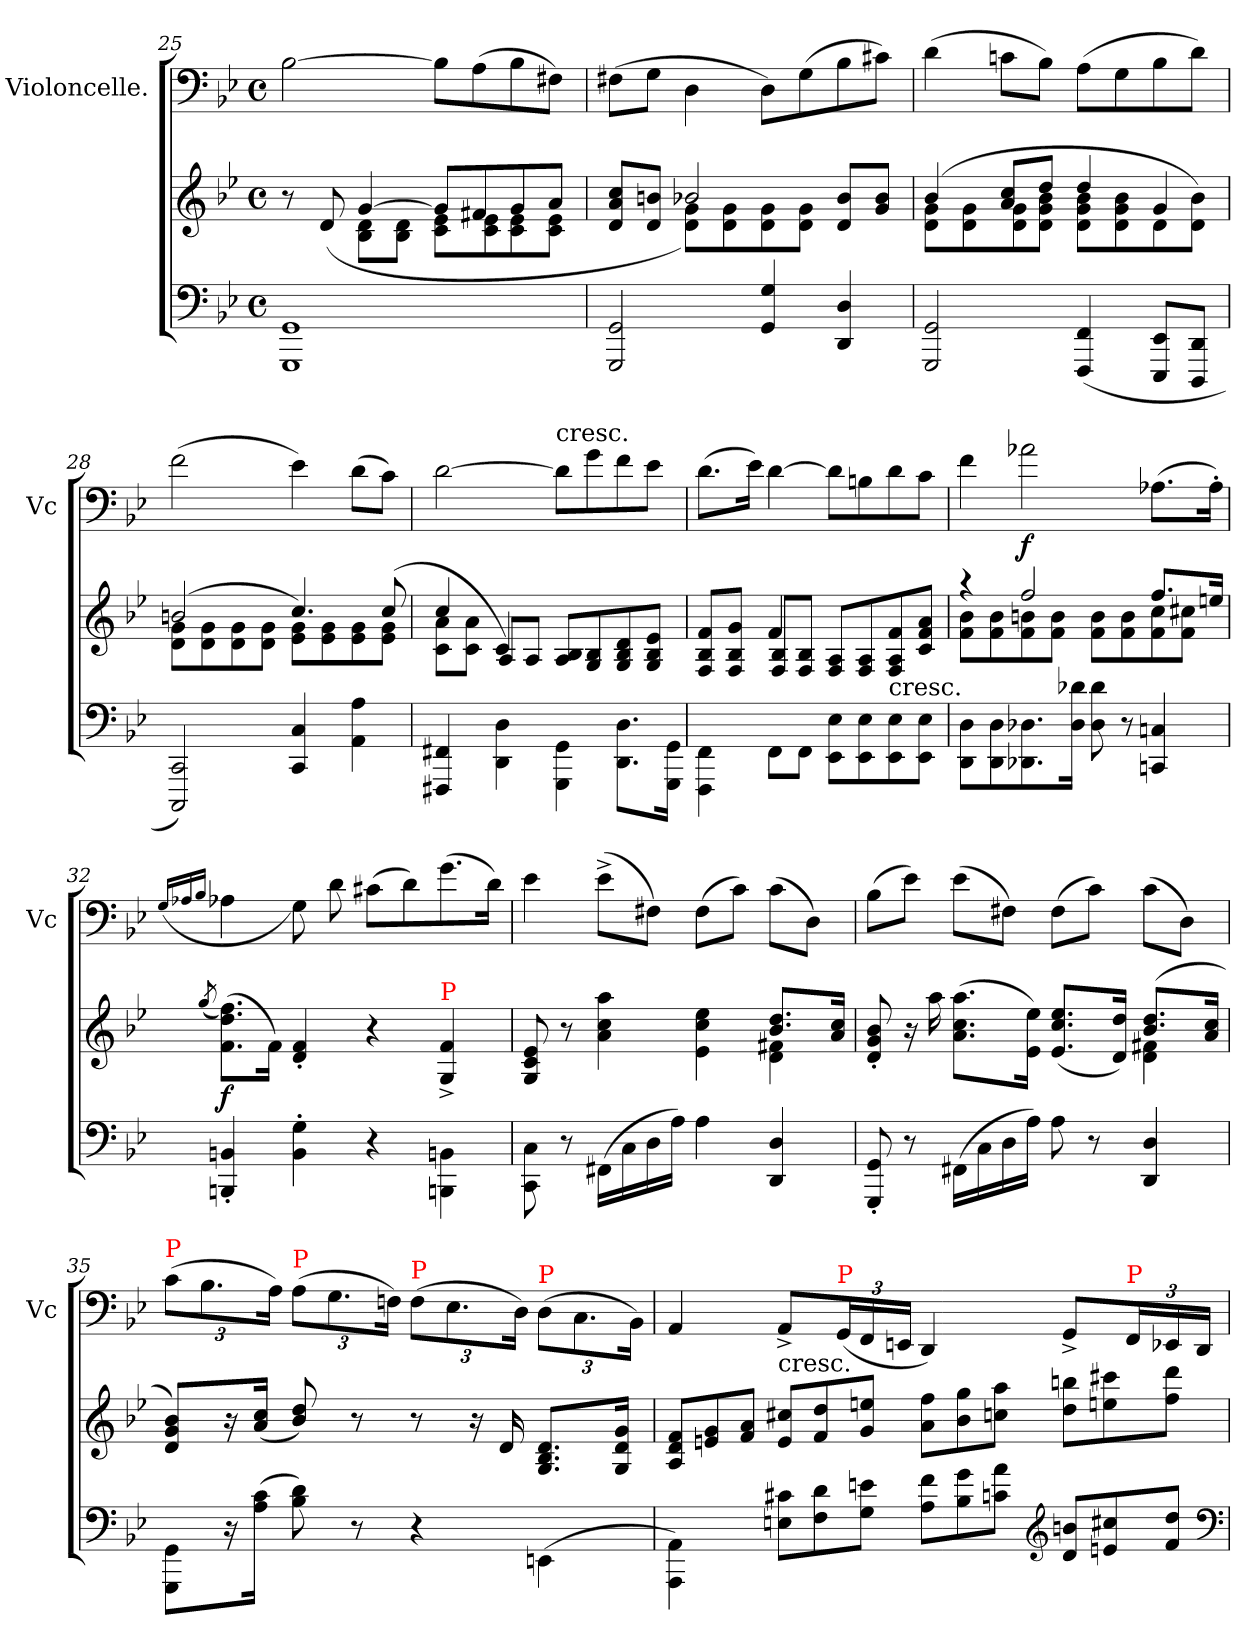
**kern	**kern	**dynam	**kern	**dynam
*part2	*part2	*part2	*part1	*part1
*staff3	*staff2	*staff2/3	*staff1	*staff1
*	*	*	*I"Violoncelle.	*
*	*	*	*I'Vc	*
*clefF4	*clefG2	*	*clefF4	*
*k[b-e-]	*k[b-e-]	*	*k[b-e-]	*
*M4/4	*M4/4	*	*M4/4	*
*met(c)	*met(c)	*	*met(c)	*
=25	=25	=25	=25	=25
*	*^	*	*	*
1GG 1GGG	8r	4ryy	.	[2B-!	.
.	(>8d	.	.	.	.
.	[4g	8d 8B-L	.	.	.
.	.	8d 8B-J	.	.	.
.	8gL]	8e- 8cL	.	8B-!L]	.
.	8f#X	8e- 8c	.	(>8A!	.
.	8g	8e- 8c	.	8B-!	.
.	8aJ	8e- 8cJ	.	8F#X!J)	.
=26	=26	=26	=26	=26	=26
2GG 2GGG	8cc 8a 8dL	4ryy	.	(>8F#X!L	.
.	8bn 8dJ	.	.	8G!J	.
.	2b-X	8g 8dL)	.	4D!	.
.	.	8g 8d	.	.	.
4G 4GG	.	8g 8d	.	8D!L)	.
.	.	8g 8dJ	.	(>8G!	.
4D 4DD	8b- 8dL	4ryy	.	8B-!	.
.	8b- 8gJ	.	.	8c#X!J)	.
=27	=27	=27	=27	=27	=27
2GG 2GGG	(>4b-	8g 8dL	.	(>4d!	.
.	.	8g 8d	.	.	.
.	8a 8ccL	8g 8d	.	8cn!L	.
.	8ddJ	8b- 8g 8dJ	.	8B-!J)	.
(<4FF 4FFF	4dd	8b- 8g 8dL	.	(>8A!L	.
.	.	8b- 8g 8d	.	8G!	.
8EE- 8EEE-L	4g	8d	.	8B-!	.
8DD 8DDDJ	.	8b- 8dJ)	.	8d!J)	.
=28	=28	=28	=28	=28	=28
2CC 2CCC)	(>2bn	8g 8dL	.	(>2f!	.
.	.	8g 8d	.	.	.
.	.	8g 8d	.	.	.
.	.	8g 8dJ	.	.	.
4C 4CC	4.cc	8g 8e-L)	.	4e-!)	.
.	.	8g 8e-	.	.	.
4A 4AA	.	8g 8e-	.	(>8d!L	.
.	(>8cc	8g 8e-J	.	8c!J)	.
=29	=29	=29	=29	=29	=29
4FF#X 4FFF#X	4cc	8a 8cL	.	[2d!	.
.	.	8a 8cJ	.	.	.
4D\ 4DD\	4c	8A/L)	.	.	.
.	.	8A/J	.	.	.
!	!	!	!	!LO:TX:t=cresc.	!
4GG\ 4GGG\	8B-/ 8A/L	2ryy	.	8d!L]	.
.	8B-/ 8G/	.	.	8g!	.
8.D\ 8.DD\L	8d/ 8B-/ 8G/	.	.	8f!	.
.	8e-/ 8B-/ 8G/J	.	.	8e-!J	.
16GG\ 16GGG\Jk	.	.	.	.	.
=30	=30	=30	=30	=30	=30
4FF\ 4FFF\	8f/ 8B-/ 8F/L	4ryy	.	(>8.d!L	.
.	8g/ 8B-/ 8F/J	.	.	.	.
.	.	.	.	16e-!Jk)	.
8FFL	4f	8B-/ 8F/L	.	[4d!	.
8FF\J	.	8B-/ 8F/J	.	.	.
8E-\ 8EE-\L	8A/ 8F/L	2ryy	.	8d!L]	.
8E- 8EE-	8A/ 8F/	.	.	8Bn!	.
!	!LO:TX:b:t=cresc.	!	!	!	!
8E-\ 8EE-\	8f/ 8A/ 8F/	.	.	8d!	.
8E- 8EE-J	8a 8f 8cJ	.	.	8c!J	.
=31	=31	=31	=31	=31	=31
8D\ 8DD\L	4raa	8b- 8fL	.	4f!	.
8D 8DD	.	8b- 8f	.	.	.
8.D-X 8.DD-X	2ff	8bn 8f	.	2a-X!	f
.	.	8b 8fJ	.	.	.
16d-X 16D-Jk	.	.	.	.	.
8d- 8D-	.	8b 8fL	.	.	.
8r	.	8b 8f	.	.	.
4Cn 4CCn	8.ffL	8cc 8f	.	(>8.A-X!L	.
.	.	8cc#X 8fJ	.	.	.
.	16eenJk	.	.	16A-'>!Jk)	.
*	*v	*v	*	*	*
=32	=32	=32	=32	=32
.	.	.	(>16qqG!/LL	.
.	.	.	16qqA-X!/	.
.	(<8qgg/	.	16qqB-!/JJ	.
4BBn'< 4BBBn'<	(>8.ff\ 8.dd\ 8.f\L)	f	4A-!	.
.	16fJk)	.	.	.
4G'> 4BB'>	4f'< 4d'<	.	8G!)	.
.	.	.	8d!	.
4r	4r	.	(>8c#X!L	.
.	.	.	8d!)	.
!	!LO:TX:a:color=red:t=P	!	!	!
4BBn\ 4BBBn\	4f^</ 4G^</	.	(>8.g!	.
.	.	.	16d!Jk)	.
=33	=33	=33	=33	=33
*	*^	*	*	*
8C\ 8CC\	8e-/ 8c/ 8G/	2ryy	.	4e-!	.
8r	8r	.	.	.	.
(>16FF#X\LL	4aa\ 4cc\ 4a\	.	.	(>8e-^<!L	.
16C	.	.	.	.	.
16D	.	.	.	8F#X!J)	.
16AJJ)	.	.	.	.	.
4A	4ee-\ 4cc\ 4e-\	4ryy	.	(>8F#!L	.
.	.	.	.	8c!J)	.
4D 4DD	8.dd 8.b-L	4f#X 4d	.	(>8c!L	.
.	.	.	.	8D!J)	.
.	16cc 16aJk	.	.	.	.
=34	=34	=34	=34	=34	=34
8GG'< 8GGG'<	8b-'< 8g'< 8d'<	2ryy	.	(>8B-!L	.
8r	16r	.	.	8e-!J)	.
.	16aa	.	.	.	.
(>16FF#X\LL	(>8.aa 8.cc 8.aL	.	.	(>8e-!L	.
16C	.	.	.	.	.
16D	.	.	.	8F#X!J)	.
16AJJ)	16ee- 16e-Jk)	.	.	.	.
8A	(<8.ee-/ 8.cc/ 8.e-/L	4ryy	.	(>8F#!L	.
8r	.	.	.	8c!J)	.
.	16dd 16dJk)	.	.	.	.
4D 4DD	(>8.dd 8.b-L	4f#X 4d	.	(>8c!L	.
.	.	.	.	8D!J)	.
.	16cc 16aJk	.	.	.	.
*	*v	*v	*	*	*
=35	=35	=35	=35	=35
*	*	*	*Xbrackettup	*
!	!	!	!LO:TX:a:color=red:t=P	!
8GG\ 8GGG\L	8b- 8g 8dL)	.	(>12c!L	.
.	.	.	12.B-!	.
16r	16r	.	.	.
(>16c 16AJk	(<16cc 16aJk	.	.	.
.	.	.	24A!Jk)	.
!	!	!	!LO:TX:a:color=red:t=P	!
8d 8B-)	8dd/ 8b-/)	.	(>12A!L	.
.	.	.	12.G!	.
8r	8r	.	.	.
.	.	.	24Fn!Jk)	.
!	!	!	!LO:TX:a:color=red:t=P	!
4r	8r	.	(>12F!L	.
.	.	.	12.E-!	.
.	16r	.	.	.
.	16d	.	.	.
.	.	.	24D!Jk)	.
!	!	!	!LO:TX:a:color=red:t=P	!
(>4EEn\	8.d/ 8.B-/ 8.G/L	.	(>12D!L	.
.	.	.	12.C!\	.
.	16g/ 16d/ 16G/Jk	.	.	.
.	.	.	24BB-!Jk)	.
=36	=36	=36	=36	=36
*	*Xtuplet	*	*	*
4AA\ 4AAA\)	12f/ 12d/ 12A/L	.	4AA!/	.
.	12g 12en	.	.	.
.	12a 12fJ	.	.	.
*Xtuplet	*	*	*	*
!	!LO:TX:a:t=cresc.	!	!	!
12c#X 12EnL	12cc#X 12eL	.	8AA^<!L	.
12d 12F	12dd 12f	.	.	.
!	!	!	!LO:TX:a:color=red:t=P	!
.	.	.	(<24GG!L	.
12en 12GJ	12een 12gJ	.	24FF!	.
.	.	.	24EEn!JJ	.
12f 12AL	12ff 12aL	.	4DD!)	.
12g 12B-	12gg 12b-	.	.	.
12a 12cJ	12aa 12ccJ	.	.	.
*clefG2	*	*	*	*
12bn 12dL	12bbn 12ddL	.	8GG^>!L	.
12cc#X 12en	12ccc#X 12een	.	.	.
!	!	!	!LO:TX:a:color=red:t=P	!
.	.	.	24FF!L	.
12dd 12fJ	12ddd 12ffJ	.	24EE-X!	.
.	.	.	24DD!JJ	.
*clefF4	*	*	*	*
=	=	=	=	=
*-	*-	*-	*-	*-
